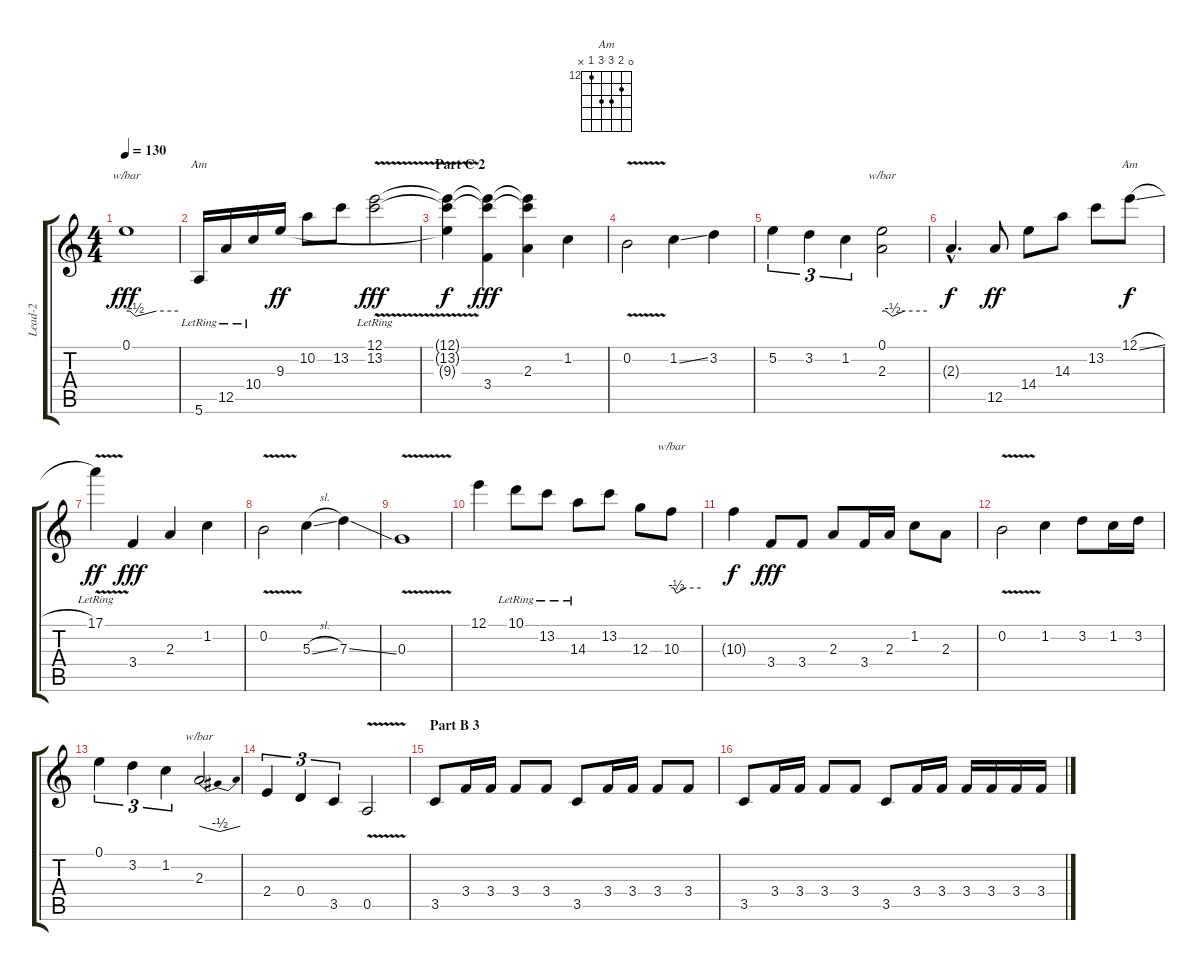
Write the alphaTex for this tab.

\track ("Lead-2" "Lead-2") {instrument acousticguitarnylon}
\staff {score tabs}
\tuning (E4 B3 G3 D3 A2 E2) {hide}
\chord ("Am" 0 1 2 2 0 x)
\chord ("Am" 0 13 14 14 12 x) {firstfret 12}
\ts (4 4)
\tempo 130
\clef g2
\ks c
0.1.1{tbe (custom default 0 0 4 0 11 -2 35 0 60 0) dy fff} |
5.6{lr}.16{ch "Am" volume 12 balance 2 instrument electricguitarjazz} 12.5{lr}.16 10.4{lr}.16 9.3.16{dy ff} 10.2.8 13.2.8 (12.1{v lr} 13.2{v lr}).2{dy fff} |
\section ("" "Part C 2")
(12.1{t} 13.2{t} 9.3{t}).4{dy f volume 16 balance 11 instrument electricguitarclean} (12.1{t} 13.2{t} 3.4).4{dy fff} (12.1{t} 13.2{t} 2.3).4 1.2.4 |
0.2{v}.2 1.2{ss}.4 3.2.4 |
5.2.4{tu (3 2)} 3.2.4{tu (3 2)} 1.2.4{tu (3 2)} (0.1 2.3).2{tbe (custom default 0 0 5 0 14 -2 30 0 60 0)} |
2.3{hac t}.4{d dy f} 12.5.8{dy ff volume 13 balance 2 instrument electricguitarjazz} 14.4.8 14.3.8 13.2.8 12.1{sl}.8{ch "Am" dy f} |
17.1{v lr}.4{dy ff} 3.4.4{dy fff volume 16 balance 13 instrument electricguitarclean} 2.3.4 1.2.4 |
0.2{v}.2 5.3{sl}.4 7.3{ss}.4 |
0.3{v}.1 |
12.1.4{volume 10 instrument electricguitarjazz} 10.1{lr}.8 13.2{lr}.8 14.3{lr}.8 13.2.8 12.3.8 10.3.8{tbe (custom default 0 0 5 0 10 -2 30 0 60 0)} |
10.3{t}.4{dy f} 3.4.8{dy fff volume 16 instrument electricguitarclean} 3.4.8 2.3.8 3.4.16 2.3.16 1.2.8 2.3.8 |
0.2{v}.2 1.2.4 3.2.8 1.2.16 3.2.16 |
0.1.4{tu (3 2)} 3.2.4{tu (3 2)} 1.2.4{tu (3 2)} 2.3.2{tbe (dip default 0 0 15 -2 60 0)} |
2.4.4{tu (3 2) volume 12 instrument electricguitarclean} 0.4.4{tu (3 2)} 3.5.4{tu (3 2)} 0.5{v}.2 |
\section ("" "Part B 3")
3.5.8{volume 16 instrument acousticguitarsteel} 3.4.16 3.4.16 3.4.8 3.4.8 3.5.8 3.4.16 3.4.16 3.4.8 3.4.8 |
3.5.8 3.4.16 3.4.16 3.4.8 3.4.8 3.5.8 3.4.16 3.4.16 3.4.16 3.4.16 3.4.16 3.4.16
